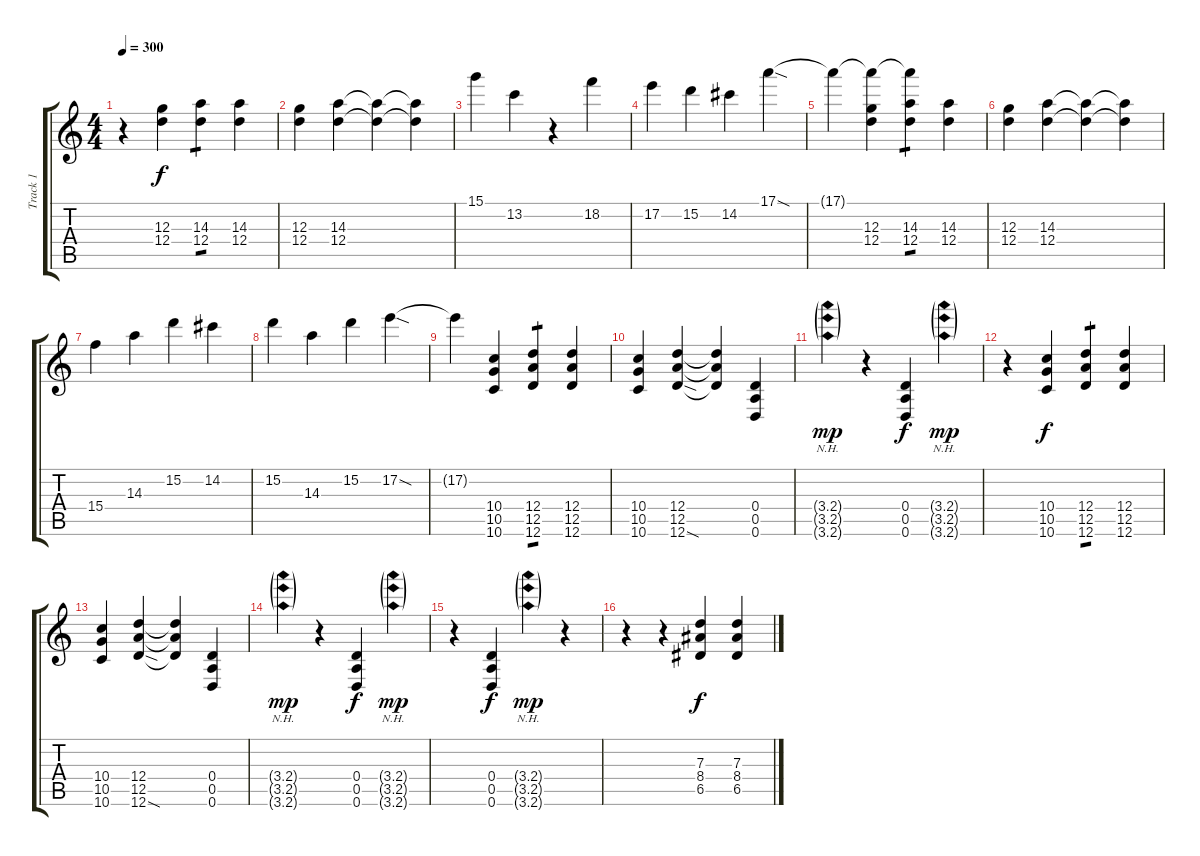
\track ("Track 1" "Track 1") {instrument electricguitarclean}
\staff {score tabs}
\tuning (E4 B3 G3 D3 A2 D2) {hide}
\ts (4 4)
\tempo 300
\clef g2
\ks c
r.4{dy f instrument overdrivenguitar} (12.3 12.4).4 (14.3 12.4).4{tp 1} (14.3 12.4).4 |
(12.3 12.4).4 (14.3 12.4).4 (14.3{t} 12.4{t}).4 (14.3{t} 12.4{t}).4 |
15.1.4{instrument distortionguitar} 13.2.4 r.4 18.2.4 |
17.2.4 15.2.4 14.2.4 17.1{sod}.4 |
17.1{t}.4{instrument overdrivenguitar} (17.1{t} 12.3 12.4).4 (17.1{t} 14.3 12.4).4{tp 1} (14.3 12.4).4 |
(12.3 12.4).4 (14.3 12.4).4 (14.3{t} 12.4{t}).4 (14.3{t} 12.4{t}).4 |
15.4.4{instrument distortionguitar} 14.3.4 15.2.4 14.2.4 |
15.2.4 14.3.4 15.2.4 17.2{sod}.4 |
17.2{t}.4 (10.4 10.5 10.6).4 (12.4 12.5 12.6).4{tp 1} (12.4 12.5 12.6).4 |
(10.4 10.5 10.6).4 (12.4 12.5 12.6{sod}).4 (12.4{t} 12.5{t} 12.6{t}).4 (0.4 0.5 0.6).4 |
(3.4{nh g} 3.5{nh g} 3.6{nh g}).4{dy mp} r.4 (0.4 0.5 0.6).4{dy f} (3.4{nh g} 3.5{nh g} 3.6{nh g}).4{dy mp} |
r.4 (10.4 10.5 10.6).4{dy f} (12.4 12.5 12.6).4{tp 1} (12.4 12.5 12.6).4 |
(10.4 10.5 10.6).4 (12.4 12.5 12.6{sod}).4 (12.4{t} 12.5{t} 12.6{t}).4 (0.4 0.5 0.6).4 |
(3.4{nh g} 3.5{nh g} 3.6{nh g}).4{dy mp} r.4 (0.4 0.5 0.6).4{dy f} (3.4{nh g} 3.5{nh g} 3.6{nh g}).4{dy mp} |
r.4 (0.4 0.5 0.6).4{dy f} (3.4{nh g} 3.5{nh g} 3.6{nh g}).4{dy mp} r.4 |
r.4 r.4 (7.3 8.4 6.5).4{dy f instrument overdrivenguitar} (7.3 8.4 6.5).4
